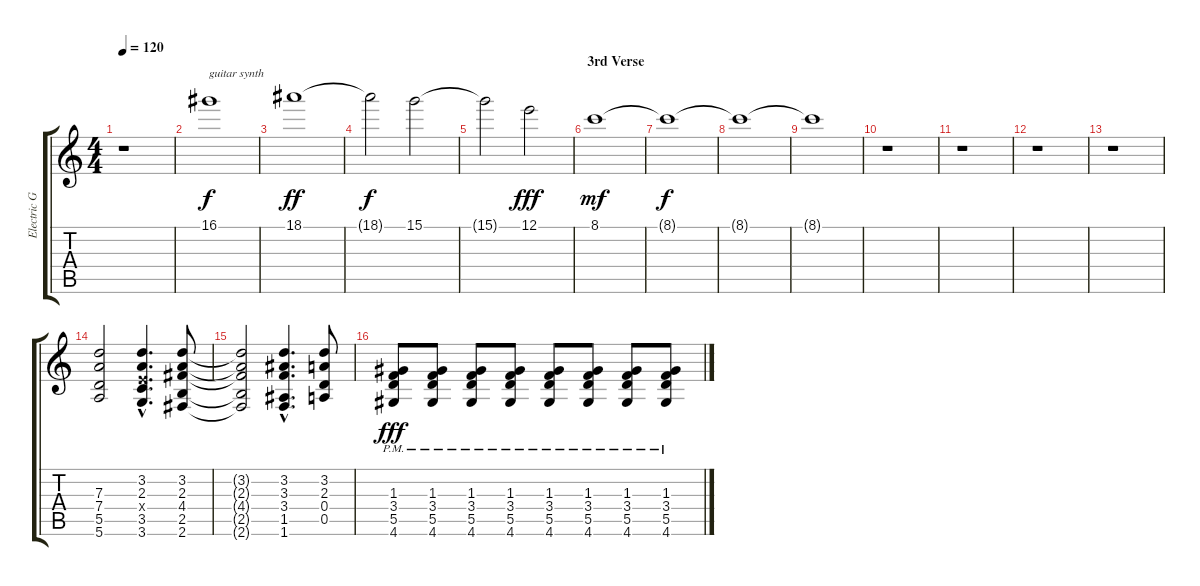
\track ("Electric Guitar (rhythm)" "Electric G") {instrument distortionguitar}
\staff {score tabs}
\tuning (E4 B3 G3 D3 A2 E2) {hide}
\ts (4 4)
\tempo 120
\clef g2
\ks c
r.1{dy f} |
16.1.1{txt "guitar synth" volume 12 instrument panflute} |
18.1.1{dy ff} |
18.1{t}.2{dy f} 15.1.2 |
15.1{t}.2 12.1.2{dy fff} |
\section ("" "3rd Verse")
8.1.1{dy mf volume 0} |
8.1{t}.1{dy f} |
8.1{t}.1 |
8.1{t}.1 |
r.1 |
r.1 |
r.1 |
r.1 |
(7.3 7.4 5.5 5.6).2{volume 13 balance 6 instrument distortionguitar} (3.2{hac} 2.3{hac} 2.4{hac x} 3.5{hac} 3.6{hac}).4{d} (3.2 2.3 4.4 2.5 2.6).8 |
(3.2{t} 2.3{t} 4.4{t} 2.5{t} 2.6{t}).2 (3.2{hac} 3.3{hac} 3.4{hac} 1.5{hac} 1.6{hac}).4{d} (3.2 2.3 0.4 0.5).8 |
(1.3{pm} 3.4{pm} 5.5{pm} 4.6{pm}).8{dy fff} (1.3{pm} 3.4{pm} 5.5{pm} 4.6{pm}).8 (1.3{pm} 3.4{pm} 5.5{pm} 4.6{pm}).8 (1.3{pm} 3.4{pm} 5.5{pm} 4.6{pm}).8 (1.3{pm} 3.4{pm} 5.5{pm} 4.6{pm}).8 (1.3{pm} 3.4{pm} 5.5{pm} 4.6{pm}).8 (1.3{pm} 3.4{pm} 5.5{pm} 4.6{pm}).8 (1.3{pm} 3.4{pm} 5.5{pm} 4.6{pm}).8
